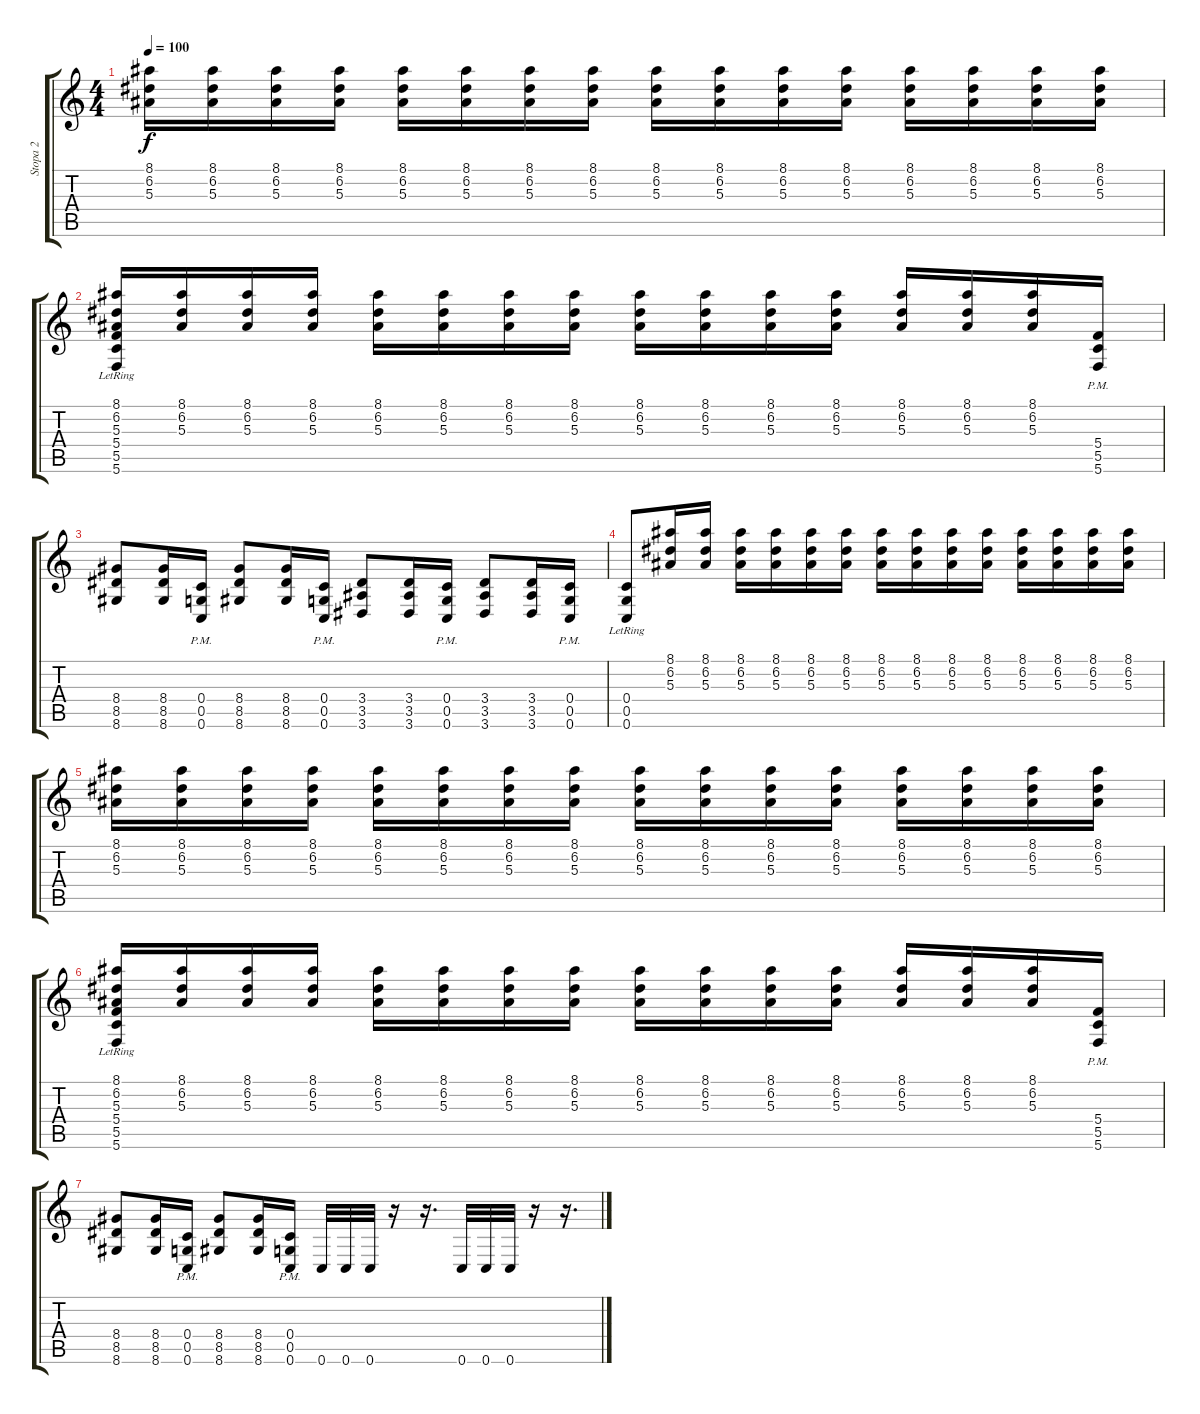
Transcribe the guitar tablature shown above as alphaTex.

\track ("Stopa 2" "Stopa 2") {instrument distortionguitar}
\staff {score tabs}
\tuning (D4 A3 F3 C3 G2 C2) {hide}
\ts (4 4)
\tempo 100
\clef g2
\ks c
(8.1 6.2 5.3).16{dy f} (8.1 6.2 5.3).16 (8.1 6.2 5.3).16 (8.1 6.2 5.3).16 (8.1 6.2 5.3).16 (8.1 6.2 5.3).16 (8.1 6.2 5.3).16 (8.1 6.2 5.3).16 (8.1 6.2 5.3).16 (8.1 6.2 5.3).16 (8.1 6.2 5.3).16 (8.1 6.2 5.3).16 (8.1 6.2 5.3).16 (8.1 6.2 5.3).16 (8.1 6.2 5.3).16 (8.1 6.2 5.3).16 |
(8.1 6.2 5.3 5.4{lr} 5.5{lr} 5.6{lr}).16 (8.1 6.2 5.3).16 (8.1 6.2 5.3).16 (8.1 6.2 5.3).16 (8.1 6.2 5.3).16 (8.1 6.2 5.3).16 (8.1 6.2 5.3).16 (8.1 6.2 5.3).16 (8.1 6.2 5.3).16 (8.1 6.2 5.3).16 (8.1 6.2 5.3).16 (8.1 6.2 5.3).16 (8.1 6.2 5.3).16 (8.1 6.2 5.3).16 (8.1 6.2 5.3).16 (5.4{pm} 5.5{pm} 5.6{pm}).16 |
(8.4 8.5 8.6).8 (8.4 8.5 8.6).16 (0.4{pm} 0.5{pm} 0.6{pm}).16 (8.4 8.5 8.6).8 (8.4 8.5 8.6).16 (0.4{pm} 0.5{pm} 0.6{pm}).16 (3.4 3.5 3.6).8 (3.4 3.5 3.6).16 (0.4{pm} 0.5{pm} 0.6{pm}).16 (3.4 3.5 3.6).8 (3.4 3.5 3.6).16 (0.4{pm} 0.5{pm} 0.6{pm}).16 |
(0.4{lr} 0.5{lr} 0.6{lr}).8 (8.1 6.2 5.3).16 (8.1 6.2 5.3).16 (8.1 6.2 5.3).16 (8.1 6.2 5.3).16 (8.1 6.2 5.3).16 (8.1 6.2 5.3).16 (8.1 6.2 5.3).16 (8.1 6.2 5.3).16 (8.1 6.2 5.3).16 (8.1 6.2 5.3).16 (8.1 6.2 5.3).16 (8.1 6.2 5.3).16 (8.1 6.2 5.3).16 (8.1 6.2 5.3).16 |
(8.1 6.2 5.3).16 (8.1 6.2 5.3).16 (8.1 6.2 5.3).16 (8.1 6.2 5.3).16 (8.1 6.2 5.3).16 (8.1 6.2 5.3).16 (8.1 6.2 5.3).16 (8.1 6.2 5.3).16 (8.1 6.2 5.3).16 (8.1 6.2 5.3).16 (8.1 6.2 5.3).16 (8.1 6.2 5.3).16 (8.1 6.2 5.3).16 (8.1 6.2 5.3).16 (8.1 6.2 5.3).16 (8.1 6.2 5.3).16 |
(8.1 6.2 5.3 5.4{lr} 5.5{lr} 5.6{lr}).16 (8.1 6.2 5.3).16 (8.1 6.2 5.3).16 (8.1 6.2 5.3).16 (8.1 6.2 5.3).16 (8.1 6.2 5.3).16 (8.1 6.2 5.3).16 (8.1 6.2 5.3).16 (8.1 6.2 5.3).16 (8.1 6.2 5.3).16 (8.1 6.2 5.3).16 (8.1 6.2 5.3).16 (8.1 6.2 5.3).16 (8.1 6.2 5.3).16 (8.1 6.2 5.3).16 (5.4{pm} 5.5{pm} 5.6{pm}).16 |
(8.4 8.5 8.6).8 (8.4 8.5 8.6).16 (0.4{pm} 0.5{pm} 0.6{pm}).16 (8.4 8.5 8.6).8 (8.4 8.5 8.6).16 (0.4{pm} 0.5{pm} 0.6{pm}).16 0.6.32 0.6.32 0.6.32 r.16 r.16{d} 0.6.32 0.6.32 0.6.32 r.16 r.16{d}
